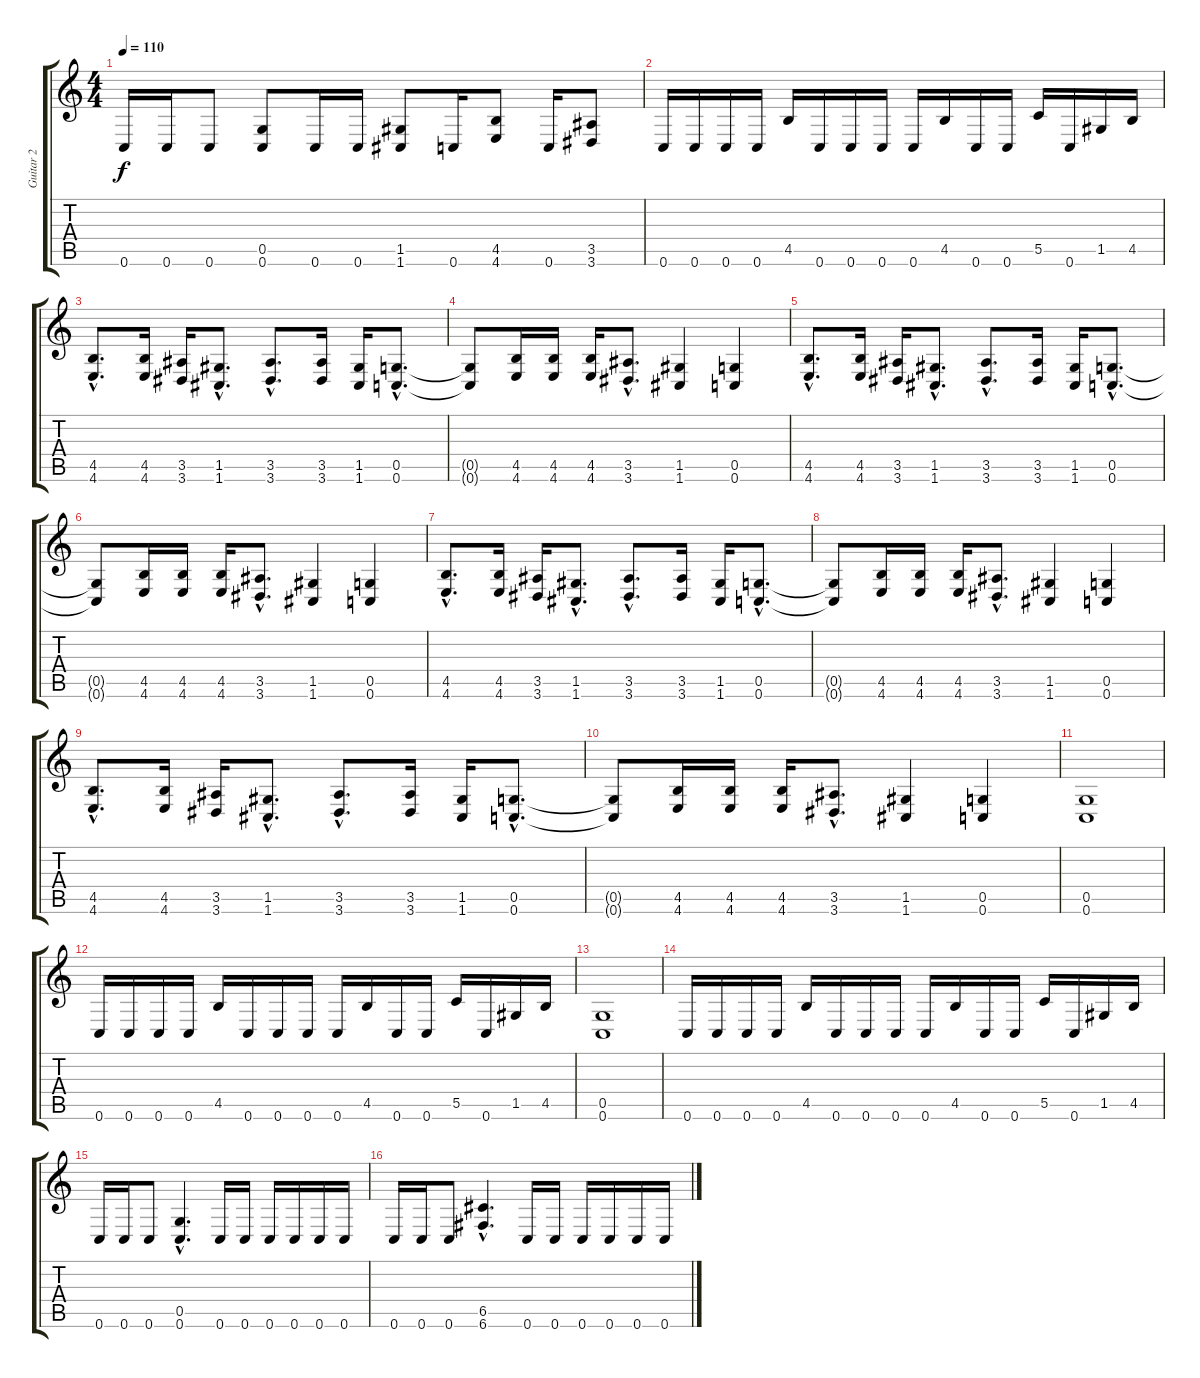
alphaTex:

\track ("Guitar 2" "Guitar 2") {instrument distortionguitar}
\staff {score tabs}
\tuning (D4 A3 F3 C3 G2 C2) {hide}
\ts (4 4)
\tempo 110
\clef g2
\ks c
0.6.16{dy f} 0.6.16 0.6.8 (0.5 0.6).8 0.6.16 0.6.16 (1.5 1.6).8 0.6.16 (4.5 4.6).8 0.6.16 (3.5 3.6).8 |
0.6.16 0.6.16 0.6.16 0.6.16 4.5.16 0.6.16 0.6.16 0.6.16 0.6.16 4.5.16 0.6.16 0.6.16 5.5.16 0.6.16 1.5.16 4.5.16 |
(4.5{hac} 4.6{hac}).8{d} (4.5 4.6).16 (3.5 3.6).16 (1.5{hac} 1.6{hac}).8{d} (3.5{hac} 3.6{hac}).8{d} (3.5 3.6).16 (1.5 1.6).16 (0.5{hac} 0.6{hac}).8{d} |
(0.5{t} 0.6{t}).8 (4.5 4.6).16 (4.5 4.6).16 (4.5 4.6).16 (3.5{hac} 3.6{hac}).8{d} (1.5 1.6).4 (0.5 0.6).4 |
(4.5{hac} 4.6{hac}).8{d} (4.5 4.6).16 (3.5 3.6).16 (1.5{hac} 1.6{hac}).8{d} (3.5{hac} 3.6{hac}).8{d} (3.5 3.6).16 (1.5 1.6).16 (0.5{hac} 0.6{hac}).8{d} |
(0.5{t} 0.6{t}).8 (4.5 4.6).16 (4.5 4.6).16 (4.5 4.6).16 (3.5{hac} 3.6{hac}).8{d} (1.5 1.6).4 (0.5 0.6).4 |
(4.5{hac} 4.6{hac}).8{d} (4.5 4.6).16 (3.5 3.6).16 (1.5{hac} 1.6{hac}).8{d} (3.5{hac} 3.6{hac}).8{d} (3.5 3.6).16 (1.5 1.6).16 (0.5{hac} 0.6{hac}).8{d} |
(0.5{t} 0.6{t}).8 (4.5 4.6).16 (4.5 4.6).16 (4.5 4.6).16 (3.5{hac} 3.6{hac}).8{d} (1.5 1.6).4 (0.5 0.6).4 |
(4.5{hac} 4.6{hac}).8{d} (4.5 4.6).16 (3.5 3.6).16 (1.5{hac} 1.6{hac}).8{d} (3.5{hac} 3.6{hac}).8{d} (3.5 3.6).16 (1.5 1.6).16 (0.5{hac} 0.6{hac}).8{d} |
(0.5{t} 0.6{t}).8 (4.5 4.6).16 (4.5 4.6).16 (4.5 4.6).16 (3.5{hac} 3.6{hac}).8{d} (1.5 1.6).4 (0.5 0.6).4 |
(0.5 0.6).1 |
0.6.16 0.6.16 0.6.16 0.6.16 4.5.16 0.6.16 0.6.16 0.6.16 0.6.16 4.5.16 0.6.16 0.6.16 5.5.16 0.6.16 1.5.16 4.5.16 |
(0.5 0.6).1 |
0.6.16 0.6.16 0.6.16 0.6.16 4.5.16 0.6.16 0.6.16 0.6.16 0.6.16 4.5.16 0.6.16 0.6.16 5.5.16 0.6.16 1.5.16 4.5.16 |
0.6.16 0.6.16 0.6.8 (0.5{hac} 0.6{hac}).4{d} 0.6.16 0.6.16 0.6.16 0.6.16 0.6.16 0.6.16 |
0.6.16 0.6.16 0.6.8 (6.5{hac} 6.6{hac}).4{d} 0.6.16 0.6.16 0.6.16 0.6.16 0.6.16 0.6.16
